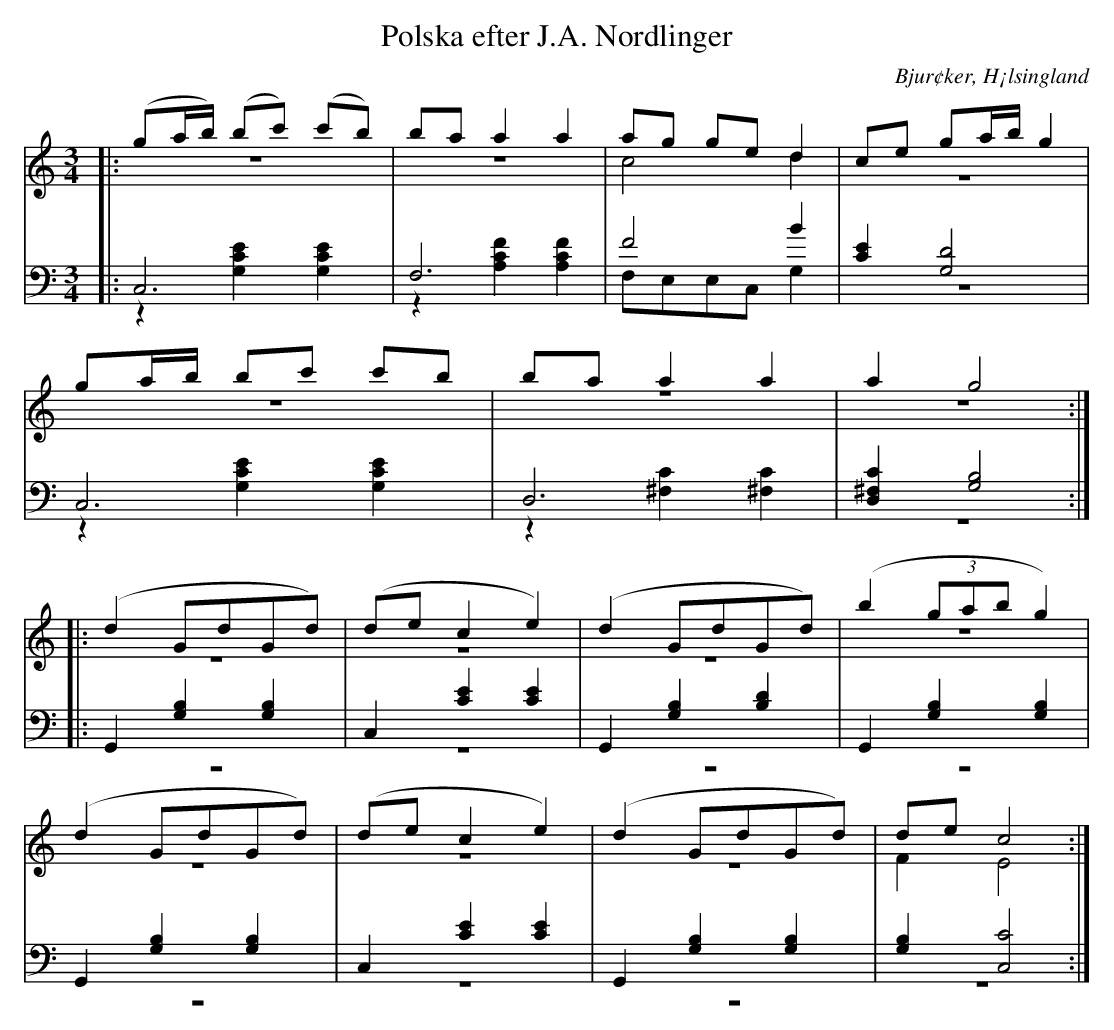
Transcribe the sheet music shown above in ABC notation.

X:1
T: Polska efter J.A. Nordlinger
O: Bjur¢ker, H¡lsingland
M: 3/4
L: 1/8
K: C
V:1
V:2 merge
V:3
V:4 merge
V:1
|:(ga/b/) (bc') (c'b)|ba a2 a2|ag ge d2|ce ga/b/ g2|
ga/b/ bc' c'b|ba a2 a2|a2 g4:|
|:(d2 GdGd) |(de c2 e2)|(d2 GdGd)|(b2 (3gab g2)|
(d2 GdGd)|(de c2 e2)|(d2 GdGd)|de c4:|
V:2
|:z6|z6|c4 d2|z6|
z6|z6|z6:|
|: z6 |z6|z6|z6|
z6|z6|z6|F2 E4:|
V:3 clef=bass
|:C,6 |F,6|F4 B2|[C2E2] [G,4D4]|
C,6|D,6|[D,2^F,2C2] [G,4B,4]:|
|:G,,2 [G,2B,2]  [G,2B,2]|C,2 [C2E2] [C2E2]|G,,2 [G,2B,2]  [B,2D2]|G,,2 [G,2B,2]  [G,2B,2]|
G,,2 [G,2B,2]  [G,2B,2]|C,2 [C2E2] [C2E2]|G,,2 [G,2B,2]  [G,2B,2]|[G,2B,2] [C,4C4]:|
V:4 clef=bass
|:z2 [G,2C2E2] [G,2C2E2]|z2 [A,2C2F2] [A,2C2F2]|F,E,E,C, G,2|z6|
z2 [G,2C2E2] [G,2C2E2]|z2 [^F,2C2] [^F,2C2]|z6:|
|:z6 |z6|z6|z6|
z6|z6|z6|z6:|
